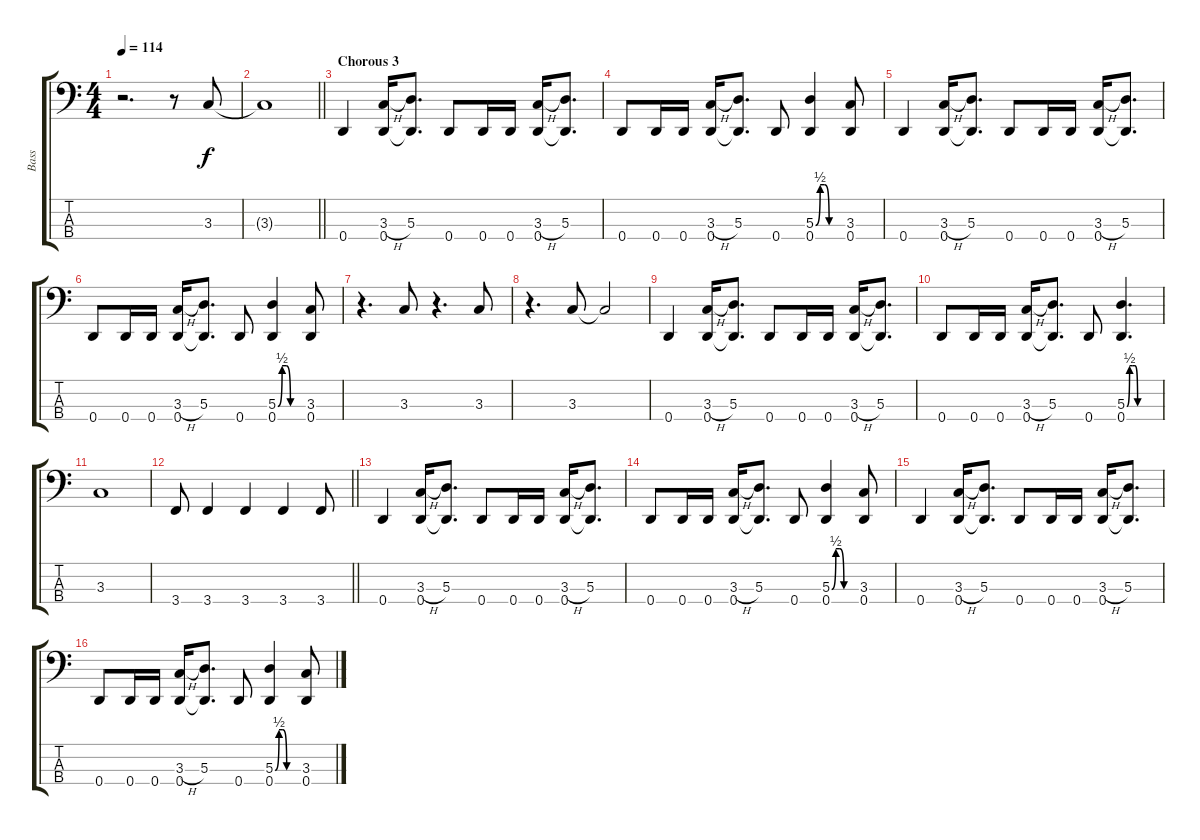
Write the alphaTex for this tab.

\track ("Bass" "Bass") {instrument electricbassfinger}
\staff {score tabs}
\tuning (G2 D2 A1 D1) {hide}
\ts (4 4)
\tempo 114
\clef f4
\ks c
r.2{d dy f} r.8 3.3.8 |
\barLineRight lightlight
3.3{t}.1 |
\section ("" "Chorous 3")
0.4.4 (3.3{h} 0.4).16 (5.3 0.4{t}).8{d} 0.4.8 0.4.16 0.4.16 (3.3{h} 0.4).16 (5.3 0.4{t}).8{d} |
0.4.8 0.4.16 0.4.16 (3.3{h} 0.4).16 (5.3 0.4{t}).8{d} 0.4.8 (5.3{be (custom 0 0 10 2 20 2 30 0 60 0)} 0.4).4 (3.3 0.4).8 |
0.4.4 (3.3{h} 0.4).16 (5.3 0.4{t}).8{d} 0.4.8 0.4.16 0.4.16 (3.3{h} 0.4).16 (5.3 0.4{t}).8{d} |
0.4.8 0.4.16 0.4.16 (3.3{h} 0.4).16 (5.3 0.4{t}).8{d} 0.4.8 (5.3{be (custom 0 0 10 2 20 2 30 0 60 0)} 0.4).4 (3.3 0.4).8 |
r.4{d} 3.3.8 r.4{d} 3.3.8 |
r.4{d} 3.3.8 3.3{t}.2 |
0.4.4 (3.3{h} 0.4).16 (5.3 0.4{t}).8{d} 0.4.8 0.4.16 0.4.16 (3.3{h} 0.4).16 (5.3 0.4{t}).8{d} |
0.4.8 0.4.16 0.4.16 (3.3{h} 0.4).16 (5.3 0.4{t}).8{d} 0.4.8 (5.3{be (custom 0 0 5 2 10 2 15 2 20 0 60 0)} 0.4).4{d} |
3.3.1 |
\barLineRight lightlight
3.4.8 3.4.4 3.4.4 3.4.4 3.4.8 |
\section ("" "")
0.4.4 (3.3{h} 0.4).16 (5.3 0.4{t}).8{d} 0.4.8 0.4.16 0.4.16 (3.3{h} 0.4).16 (5.3 0.4{t}).8{d} |
0.4.8 0.4.16 0.4.16 (3.3{h} 0.4).16 (5.3 0.4{t}).8{d} 0.4.8 (5.3{be (custom 0 0 10 2 20 2 30 0 60 0)} 0.4).4 (3.3 0.4).8 |
0.4.4 (3.3{h} 0.4).16 (5.3 0.4{t}).8{d} 0.4.8 0.4.16 0.4.16 (3.3{h} 0.4).16 (5.3 0.4{t}).8{d} |
0.4.8 0.4.16 0.4.16 (3.3{h} 0.4).16 (5.3 0.4{t}).8{d} 0.4.8 (5.3{be (custom 0 0 10 2 20 2 30 0 60 0)} 0.4).4 (3.3 0.4).8
